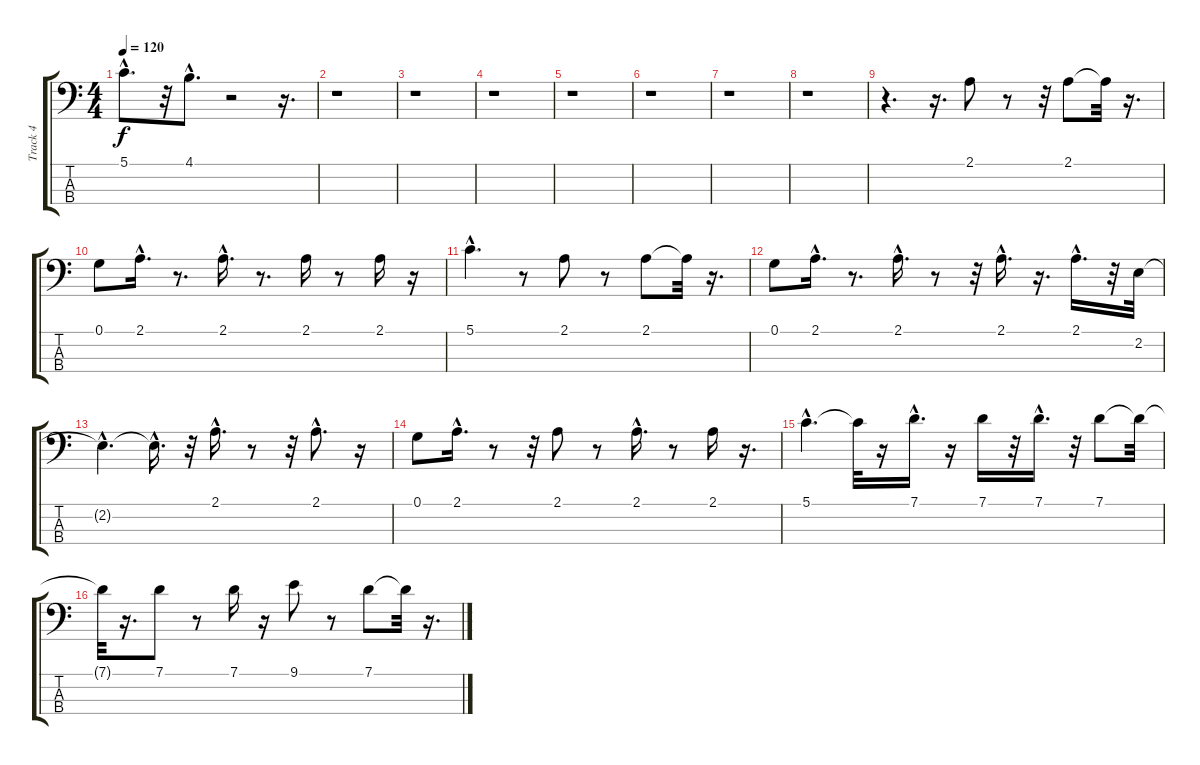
\track ("Track 4" "Track 4") {instrument synthbass1}
\staff {score tabs}
\tuning (G2 D2 A1 E1) {hide}
\ts (4 4)
\tempo 120
\clef f4
\ks c
5.1{hac}.8{d dy f instrument synthbass1} r.32 4.1{hac}.8{d} r.2 r.16{d} |
r.1 |
r.1 |
r.1 |
r.1 |
r.1 |
r.1 |
r.1 |
r.4{d} r.16{d} 2.1.8 r.8 r.32 2.1.8 2.1{t}.32 r.16{d} |
0.1.8 2.1{hac}.16{d} r.8{d} 2.1{hac}.16{d} r.8{d} 2.1.16 r.8 2.1.16 r.16 |
5.1{hac}.4{d} r.8 2.1.8 r.8 2.1.8 2.1{t}.32 r.16{d} |
0.1.8 2.1{hac}.16{d} r.8{d} 2.1{hac}.16{d} r.8 r.32 2.1{hac}.16{d} r.16{d} 2.1{hac}.16{d} r.32 2.2.32 |
2.2{hac t}.4{d} 2.2{hac t}.16{d} r.32 2.1{hac}.16{d} r.8 r.32 2.1{hac}.8{d} r.16 |
0.1.8 2.1{hac}.16{d} r.8 r.32 2.1.8 r.8 2.1{hac}.16{d} r.8 2.1.16 r.16{d} |
5.1{hac}.4{d} 5.1{t}.32 r.16 7.1{hac}.16{d} r.16 7.1.16 r.32 7.1{hac}.16{d} r.32 7.1.8 7.1{t}.32 |
7.1{t}.32 r.16{d} 7.1.8 r.8 7.1.16 r.16 9.1.8 r.8 7.1.8 7.1{t}.32 r.16{d}
